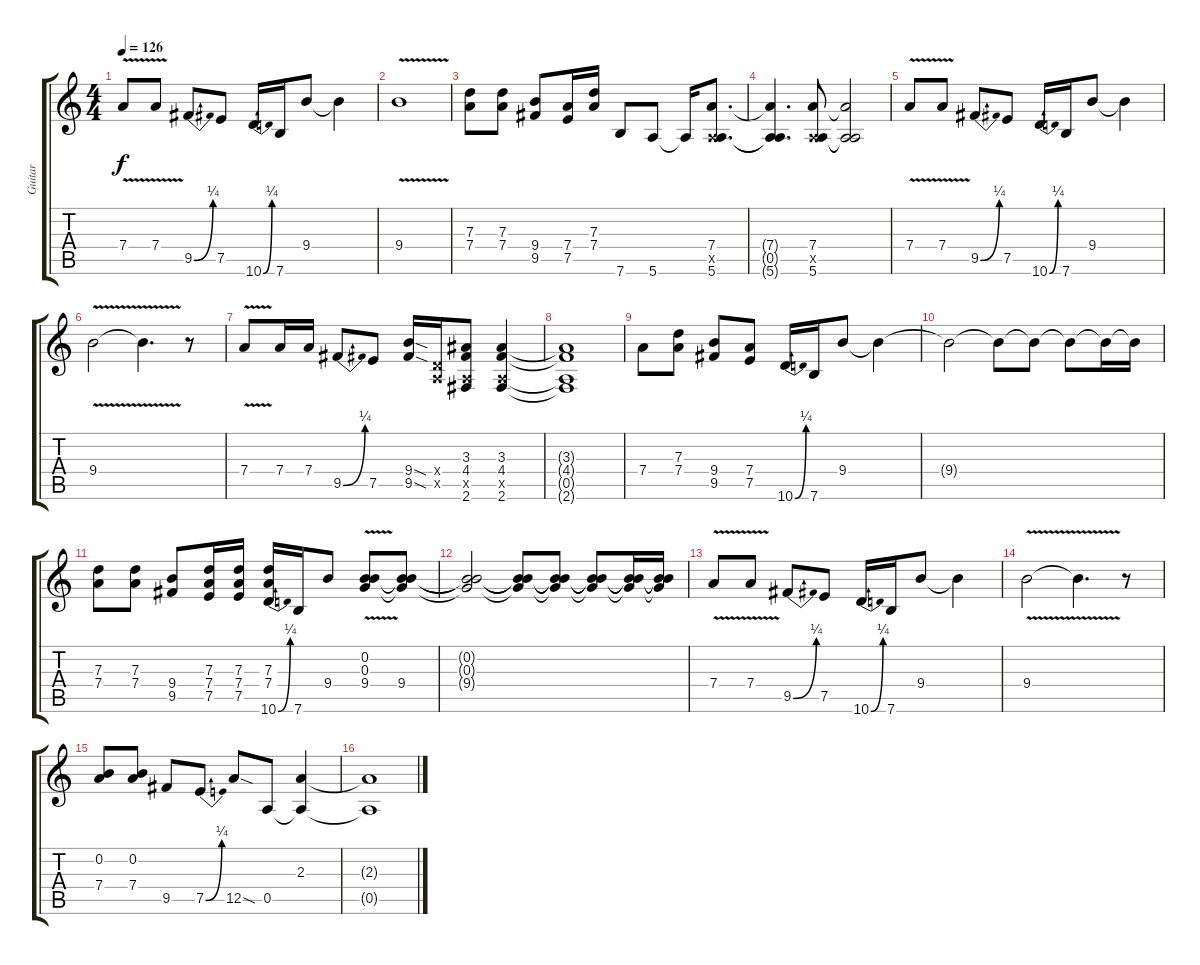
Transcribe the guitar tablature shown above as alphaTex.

\track ("Guitar" "Guitar") {instrument distortionguitar}
\staff {score tabs}
\tuning (E4 B3 G3 D3 A2 E2) {hide}
\ts (4 4)
\tempo 126
\clef g2
\ks c
7.4{v}.8{dy f} 7.4{v}.8 9.5{be (bend 0 0 60 1)}.8 7.5.8 10.6{be (bend 0 0 60 1)}.16 7.6.16 9.4.8 9.4{t}.4 |
9.4{v}.1 |
(7.3 7.4).8 (7.3 7.4).8 (9.4 9.5).8 (7.4 7.5).16 (7.3 7.4).16 7.6.8 5.6.8 5.6{t}.16 (7.4 0.5{x} 5.6).8{d} |
(7.4{t} 0.5{t} 5.6{t}).4{d} (7.4 0.5{x} 5.6).8 (7.4{t} 0.5{t} 5.6{t}).2 |
7.4{v}.8 7.4{v}.8 9.5{be (bend 0 0 60 1)}.8 7.5.8 10.6{be (bend 0 0 60 1)}.16 7.6.16 9.4.8 9.4{t}.4 |
9.4{v}.2 9.4{t}.4{d} r.8 |
7.4{v}.8 7.4.16 7.4.16 9.5{be (bend 0 0 60 1)}.8 7.5.8 (9.4{sod} 9.5{sod}).16 (0.4{x} 0.5{x}).16 (3.3 4.4 0.5{x} 2.6).8 (3.3 4.4 0.5{x} 2.6).4 |
(3.3{t} 4.4{t} 0.5{t} 2.6{t}).1 |
7.4.8 (7.3 7.4).8 (9.4 9.5).8 (7.4 7.5).8 10.6{be (bend 0 0 60 1)}.16 7.6.16 9.4.8 9.4{t}.4 |
9.4{t}.2 9.4{t}.8 9.4{t}.8 9.4{t}.8 9.4{t}.16 9.4{t}.16 |
(7.3 7.4).8 (7.3 7.4).8 (9.4 9.5).8 (7.3 7.4 7.5).16 (7.3 7.4 7.5).16 (7.3 7.4 10.6{be (bend 0 0 60 1)}).16 7.6.16 9.4.8 (0.2 0.3 9.4{v}).8 (0.2{t} 0.3{t} 9.4).8 |
(0.2{t} 0.3{t} 9.4{t}).2 (0.2{t} 0.3{t} 9.4{t}).8 (0.2{t} 0.3{t} 9.4{t}).8 (0.2{t} 0.3{t} 9.4{t}).8 (0.2{t} 0.3{t} 9.4{t}).16 (0.2{t} 0.3{t} 9.4{t}).16 |
7.4{v}.8 7.4{v}.8 9.5{be (bend 0 0 60 1)}.8 7.5.8 10.6{be (bend 0 0 60 1)}.16 7.6.16 9.4.8 9.4{t}.4 |
9.4{v}.2 9.4{t}.4{d} r.8 |
(0.2 7.4).8 (0.2 7.4).8 9.5.8 7.5{be (bend 0 0 60 1)}.8 12.5{sod}.8 0.5.8 (2.3 0.5{t}).4 |
(2.3{t} 0.5{t}).1
